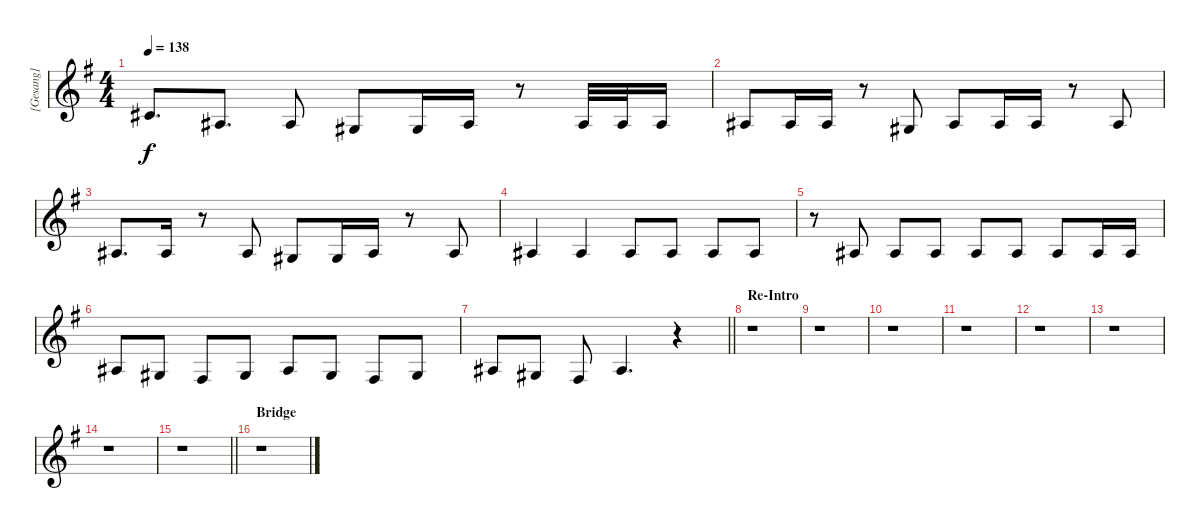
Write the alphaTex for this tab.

\track ("[Gesang]" "[Gesang]") {instrument tenorsax}
\staff {score}
\tuning (Eb4 Bb3 Gb3 Db3 Ab2 Eb2) {hide}
\ts (4 4)
\tempo 138
\clef g2
\ks eminor
3.2.8{d dy f} 0.2.8{d} 0.2.8 2.3.8 2.3.16 0.2.16 r.8 0.2.32 0.2.32 0.2.16 |
0.2.8 0.2.16 0.2.16 r.8 2.3.8 0.2.8 0.2.16 0.2.16 r.8 0.2.8 |
0.2.8{d} 0.2.16 r.8 0.2.8 2.3.8 2.3.16 0.2.16 r.8 0.2.8 |
0.2.4 0.2.4 0.2.8 0.2.8 0.2.8 0.2.8 |
r.8 0.2.8 0.2.8 0.2.8 0.2.8 0.2.8 0.2.8 0.2.16 0.2.16 |
0.2.8 2.3.8 0.3.8 2.3.8 0.2.8 2.3.8 0.3.8 2.3.8 |
\barLineRight lightlight
0.2.8 2.3.8 0.3.8 0.2.4{d} r.4 |
\section ("" "Re-Intro")
r.1 |
r.1 |
r.1 |
r.1 |
r.1 |
r.1 |
r.1 |
\barLineRight lightlight
r.1 |
\section ("" "Bridge")
r.1
